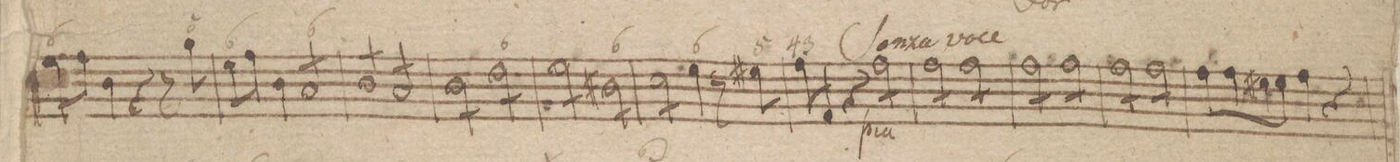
**kern	**fb	**dynam
*I"Organo	*	*
*clefF4	*	*
*k[f#c#]	*	*
*met(c)	*	*
*M4/4	*	*
8G\L	6	.
8A\J	.	.
4D\	.	.
4r	.	.
8r	.	.
8B\	5	.
=50	=50	=50
8G\L	6	.
8A\J	.	.
4D\	.	.
*tremolo	*	*
8C#/L	6	.
8C#/	.	.
8C#/	.	.
8C#/J	.	.
=51	=51	=51
8D/L	.	.
8D/	.	.
8D/	.	.
8D/J	.	.
8C#/L	.	.
8C#/	.	.
8C#/	.	.
8C#/J	.	.
=52	=52	=52
8D\L	.	.
8D\	.	.
8D\	.	.
8D\J	.	.
8F#\L	6	.
8F#\	.	.
8F#\	.	.
8F#\J	.	.
=53	=53	=53
8G\L	.	.
8G\	.	.
8G\	.	.
8G\J	.	.
8D#X\L	6	.
8D#\	.	.
8D#\	.	.
8D#\J	.	.
=54	=54	=54
8E\L	.	.
8E\	.	.
8E\	.	.
8E\J	.	.
4G\	6	.
8r	.	.
8G#X\	5	.
=55	=55	=55
8A\L	4	.
.	3	.
8AA/J	.	.
4r	.	.
8A\L	.	p
8A\	.	.
8A\	.	.
8A\J	.	.
=56	=56	=56
8A\L	.	.
8A\	.	.
8A\	.	.
8A\J	.	.
8A\L	.	.
8A\	.	.
8A\	.	.
8A\J	.	.
=57	=57	=57
8A\L	.	.
8A\	.	.
8A\	.	.
8A\J	.	.
8A\L	.	.
8A\	.	.
8A\	.	.
8A\J	.	.
=58	=58	=58
8A\L	.	.
8A\	.	.
8A\	.	.
8A\J	.	.
8A\L	.	.
8A\	.	.
8A\	.	.
8A\J	.	.
=59	=59	=59
*Xtremolo	*	*
8A\L	.	.
8A\	.	.
8G#X\	.	.
8G#\J	.	.
4A\	.	.
4r	.	.
=60	=60	=60
*-	*-	*-
